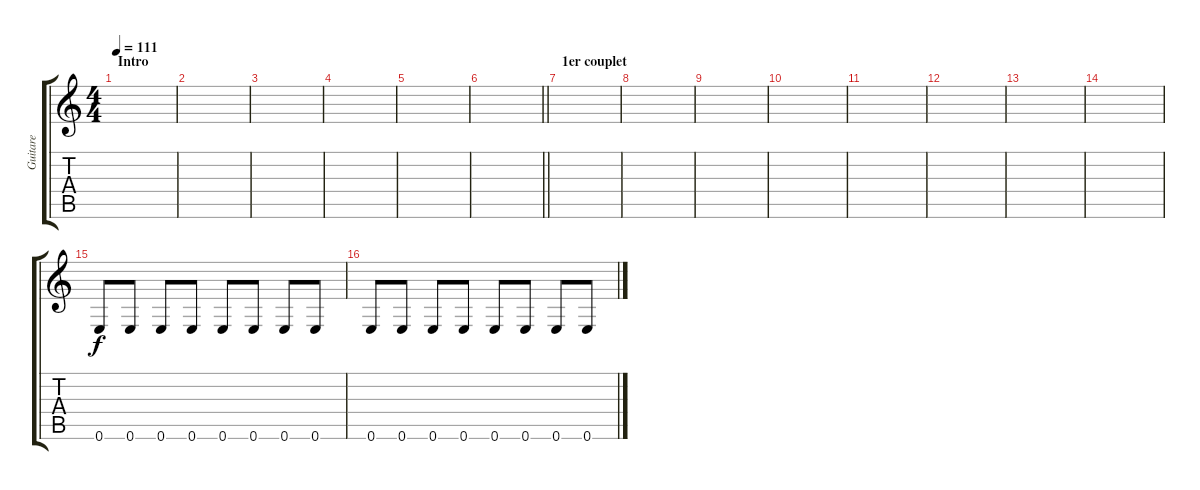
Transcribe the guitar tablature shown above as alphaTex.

\track ("Guitare" "Guitare") {instrument distortionguitar}
\staff {score tabs}
\tuning (E4 B3 G3 D3 A2 E2) {hide}
\ts (4 4)
\section ("" "Intro")
\tempo 111
\clef g2
\ks c
|
|
|
|
|
\barLineRight lightlight
|
\section ("" "1er couplet")
|
|
|
|
|
|
|
|
0.6.8 0.6.8 0.6.8 0.6.8 0.6.8 0.6.8 0.6.8 0.6.8 |
0.6.8 0.6.8 0.6.8 0.6.8 0.6.8 0.6.8 0.6.8 0.6.8
